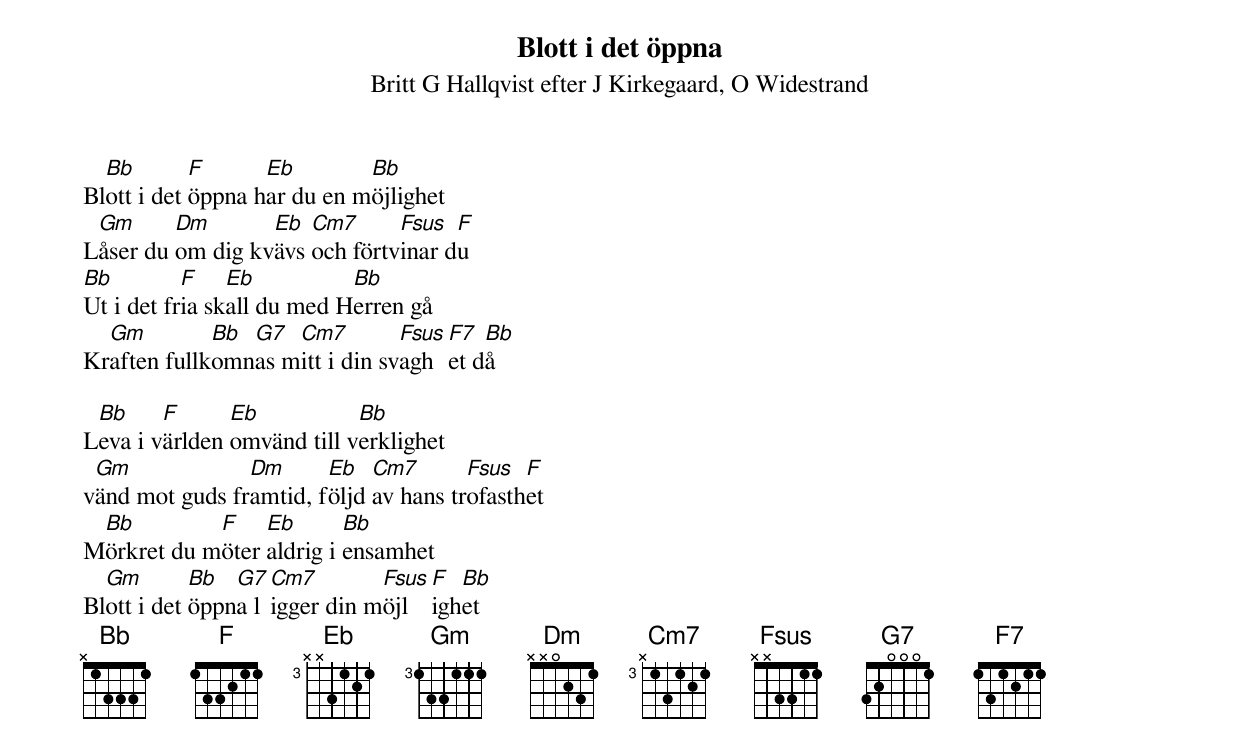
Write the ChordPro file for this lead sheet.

{t:Blott i det öppna}
{st:Britt G Hallqvist efter J Kirkegaard, O Widestrand}
Bl[Bb]ott i det [F]öppna h[Eb]ar du en m[Bb]öjlighet
L[Gm]åser du [Dm]om dig kv[Eb]ävs [Cm7]och förtv[Fsus]inar d[F]u
[Bb]Ut i det fr[F]ia sk[Eb]all du med H[Bb]erren gå
Kr[Gm]aften fullk[Bb]omn[G7]as m[Cm7]itt i din sv[Fsus]agh[F7]et d[Bb]å

L[Bb]eva i v[F]ärlden [Eb]omvänd till v[Bb]erklighet
v[Gm]änd mot guds fr[Dm]amtid, f[Eb]öljd [Cm7]av hans tr[Fsus]ofasth[F]et
M[Bb]örkret du m[F]öter [Eb]aldrig i [Bb]ensamhet
Bl[Gm]ott i det [Bb]öppn[G7]a l[Cm7]igger din m[Fsus]öjl[F]igh[Bb]et
